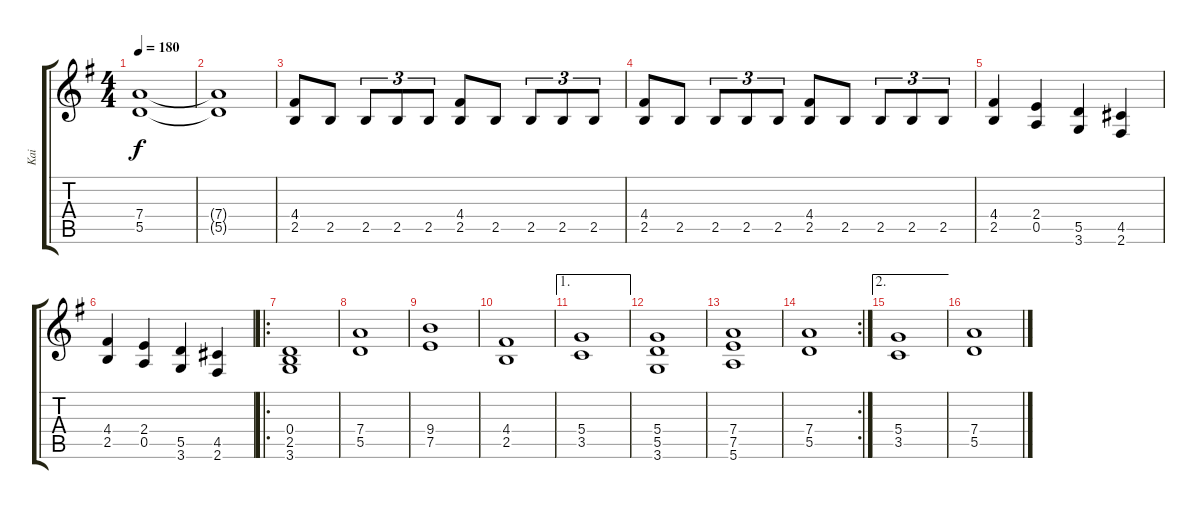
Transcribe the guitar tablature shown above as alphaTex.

\track ("Kai" "Kai") {instrument distortionguitar}
\staff {score tabs}
\tuning (E4 B3 G3 D3 A2 E2) {hide}
\ts (4 4)
\tempo 180
\clef g2
\ks g
(7.4 5.5).1{dy f} |
(7.4{t} 5.5{t}).1 |
(4.4 2.5).8 2.5.8 2.5.8{tu (3 2)} 2.5.8{tu (3 2)} 2.5.8{tu (3 2)} (4.4 2.5).8 2.5.8 2.5.8{tu (3 2)} 2.5.8{tu (3 2)} 2.5.8{tu (3 2)} |
(4.4 2.5).8 2.5.8 2.5.8{tu (3 2)} 2.5.8{tu (3 2)} 2.5.8{tu (3 2)} (4.4 2.5).8 2.5.8 2.5.8{tu (3 2)} 2.5.8{tu (3 2)} 2.5.8{tu (3 2)} |
(4.4 2.5).4 (2.4 0.5).4 (5.5 3.6).4 (4.5 2.6).4 |
(4.4 2.5).4 (2.4 0.5).4 (5.5 3.6).4 (4.5 2.6).4 |
\ro
(0.4 2.5 3.6).1 |
(7.4 5.5).1 |
(9.4 7.5).1 |
(4.4 2.5).1 |
\ae 1
(5.4 3.5).1 |
(5.4 5.5 3.6).1 |
(7.4 7.5 5.6).1 |
\rc 2
(7.4 5.5).1 |
\ae 2
(5.4 3.5).1 |
(7.4 5.5).1
